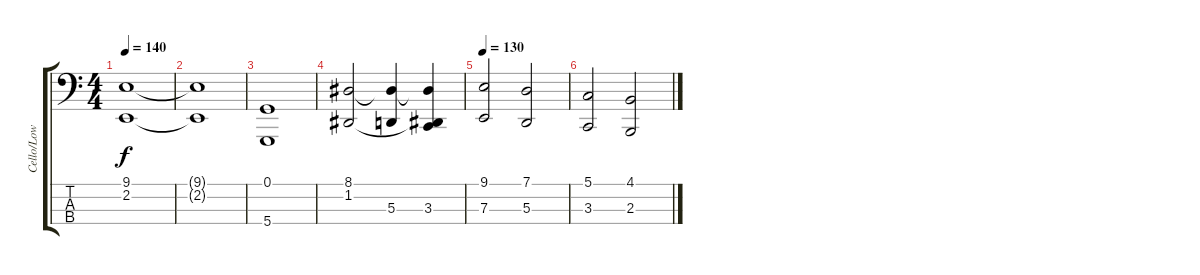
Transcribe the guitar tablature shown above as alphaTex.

\track ("Cello/Low Strings" "Cello/Low ") {instrument cello}
\staff {score tabs}
\tuning (G2 D2 A1 D1) {hide}
\ts (4 4)
\tempo 140
\clef f4
\ks c
(9.1 2.2).1{dy f} |
(9.1{t} 2.2{t}).1 |
(0.1 5.4).1 |
(8.1 1.2).2 (8.1{t} 5.3).4 (8.1{t} 1.2{t} 3.3).4 |
\tempo 130
(9.1 7.3).2 (7.1 5.3).2 |
(5.1 3.3).2 (4.1 2.3).2
